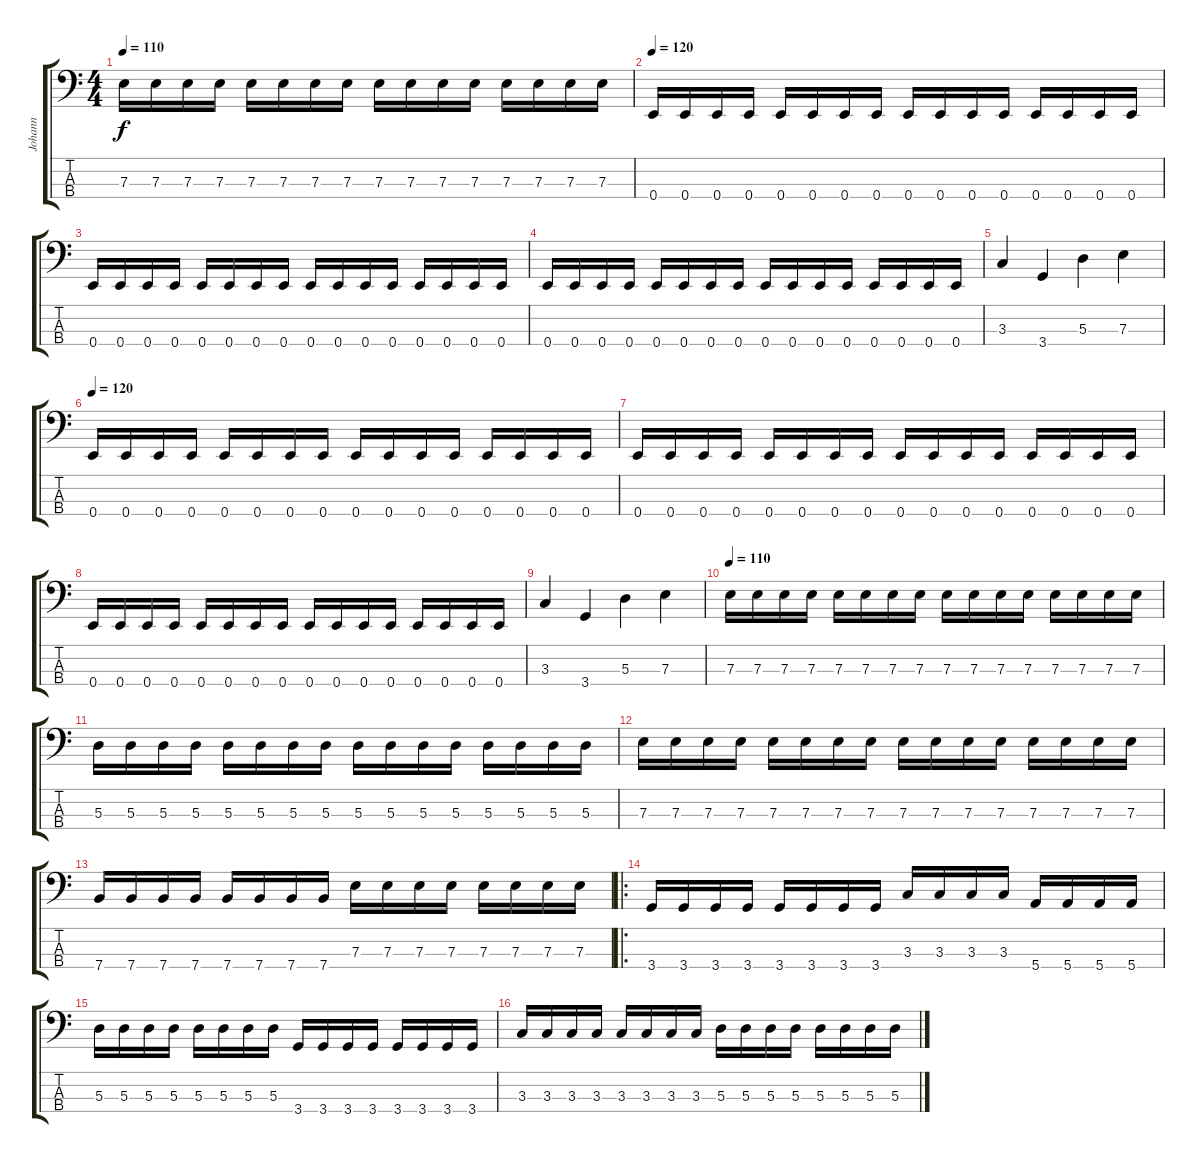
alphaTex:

\track ("Johann" "Johann") {instrument electricbassfinger}
\staff {score tabs}
\tuning (G2 D2 A1 E1) {hide}
\ts (4 4)
\tempo 110
\clef f4
\ks c
7.3.16{dy f} 7.3.16 7.3.16 7.3.16 7.3.16 7.3.16 7.3.16 7.3.16 7.3.16 7.3.16 7.3.16 7.3.16 7.3.16 7.3.16 7.3.16 7.3.16 |
\tempo 120
0.4.16 0.4.16 0.4.16 0.4.16 0.4.16 0.4.16 0.4.16 0.4.16 0.4.16 0.4.16 0.4.16 0.4.16 0.4.16 0.4.16 0.4.16 0.4.16 |
0.4.16 0.4.16 0.4.16 0.4.16 0.4.16 0.4.16 0.4.16 0.4.16 0.4.16 0.4.16 0.4.16 0.4.16 0.4.16 0.4.16 0.4.16 0.4.16 |
0.4.16 0.4.16 0.4.16 0.4.16 0.4.16 0.4.16 0.4.16 0.4.16 0.4.16 0.4.16 0.4.16 0.4.16 0.4.16 0.4.16 0.4.16 0.4.16 |
3.3.4 3.4.4 5.3.4 7.3.4 |
\tempo 120
0.4.16 0.4.16 0.4.16 0.4.16 0.4.16 0.4.16 0.4.16 0.4.16 0.4.16 0.4.16 0.4.16 0.4.16 0.4.16 0.4.16 0.4.16 0.4.16 |
0.4.16 0.4.16 0.4.16 0.4.16 0.4.16 0.4.16 0.4.16 0.4.16 0.4.16 0.4.16 0.4.16 0.4.16 0.4.16 0.4.16 0.4.16 0.4.16 |
0.4.16 0.4.16 0.4.16 0.4.16 0.4.16 0.4.16 0.4.16 0.4.16 0.4.16 0.4.16 0.4.16 0.4.16 0.4.16 0.4.16 0.4.16 0.4.16 |
3.3.4 3.4.4 5.3.4 7.3.4 |
\tempo 110
7.3.16 7.3.16 7.3.16 7.3.16 7.3.16 7.3.16 7.3.16 7.3.16 7.3.16 7.3.16 7.3.16 7.3.16 7.3.16 7.3.16 7.3.16 7.3.16 |
5.3.16 5.3.16 5.3.16 5.3.16 5.3.16 5.3.16 5.3.16 5.3.16 5.3.16 5.3.16 5.3.16 5.3.16 5.3.16 5.3.16 5.3.16 5.3.16 |
7.3.16 7.3.16 7.3.16 7.3.16 7.3.16 7.3.16 7.3.16 7.3.16 7.3.16 7.3.16 7.3.16 7.3.16 7.3.16 7.3.16 7.3.16 7.3.16 |
7.4.16 7.4.16 7.4.16 7.4.16 7.4.16 7.4.16 7.4.16 7.4.16 7.3.16 7.3.16 7.3.16 7.3.16 7.3.16 7.3.16 7.3.16 7.3.16 |
\ro
3.4.16 3.4.16 3.4.16 3.4.16 3.4.16 3.4.16 3.4.16 3.4.16 3.3.16 3.3.16 3.3.16 3.3.16 5.4.16 5.4.16 5.4.16 5.4.16 |
5.3.16 5.3.16 5.3.16 5.3.16 5.3.16 5.3.16 5.3.16 5.3.16 3.4.16 3.4.16 3.4.16 3.4.16 3.4.16 3.4.16 3.4.16 3.4.16 |
3.3.16 3.3.16 3.3.16 3.3.16 3.3.16 3.3.16 3.3.16 3.3.16 5.3.16 5.3.16 5.3.16 5.3.16 5.3.16 5.3.16 5.3.16 5.3.16
